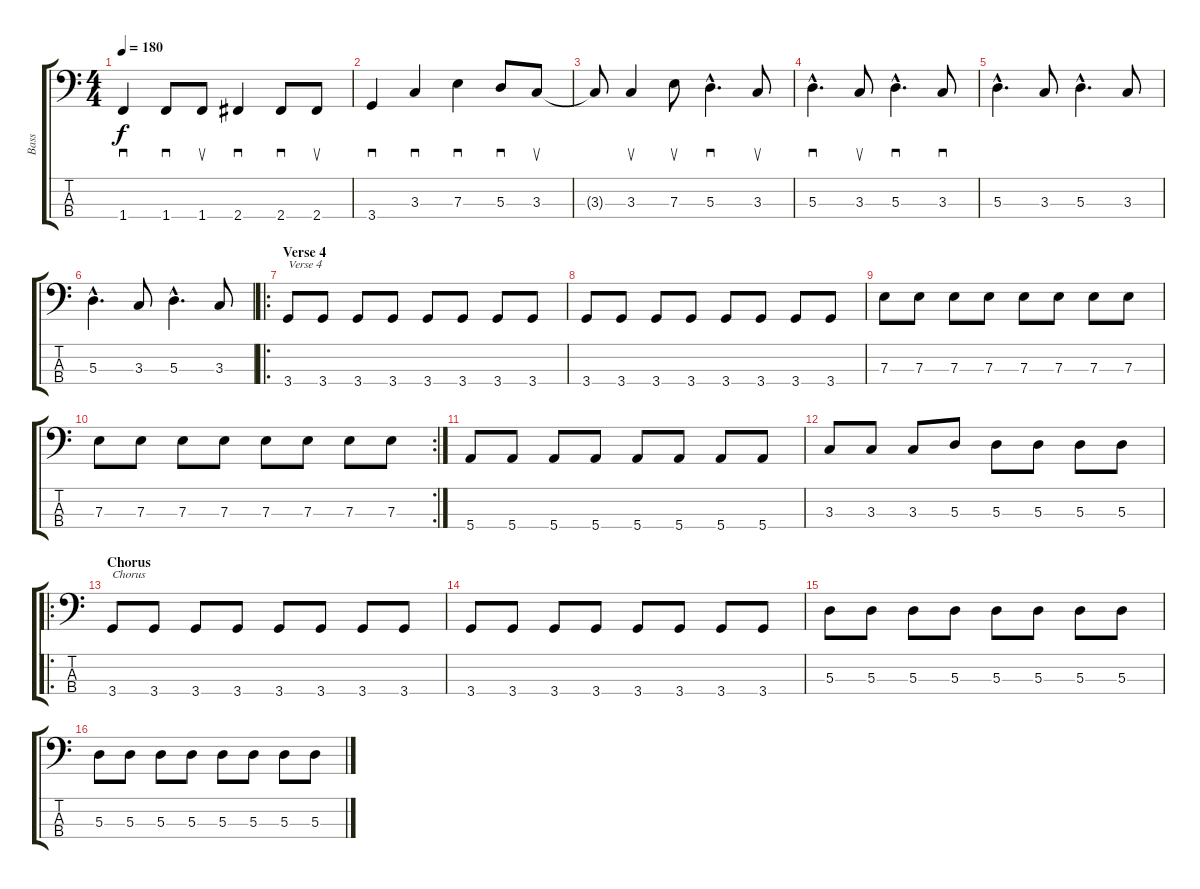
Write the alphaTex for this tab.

\track ("Bass" "Bass") {instrument electricbasspick}
\staff {score tabs}
\tuning (G2 D2 A1 E1) {hide}
\ts (4 4)
\tempo 180
\clef f4
\ks c
1.4.4{sd dy f} 1.4.8{sd} 1.4.8{su} 2.4.4{sd} 2.4.8{sd} 2.4.8{su} |
3.4.4{sd} 3.3.4{sd} 7.3.4{sd} 5.3.8{sd} 3.3.8{su} |
3.3{t}.8 3.3.4{su} 7.3.8{su} 5.3{hac}.4{d sd} 3.3.8{su} |
5.3{hac}.4{d sd} 3.3.8{su} 5.3{hac}.4{d sd} 3.3.8{sd} |
5.3{hac}.4{d} 3.3.8 5.3{hac}.4{d} 3.3.8 |
5.3{hac}.4{d} 3.3.8 5.3{hac}.4{d} 3.3.8 |
\ro
\section ("" "Verse 4")
3.4.8{txt "Verse 4"} 3.4.8 3.4.8 3.4.8 3.4.8 3.4.8 3.4.8 3.4.8 |
3.4.8 3.4.8 3.4.8 3.4.8 3.4.8 3.4.8 3.4.8 3.4.8 |
7.3.8 7.3.8 7.3.8 7.3.8 7.3.8 7.3.8 7.3.8 7.3.8 |
\rc 2
7.3.8 7.3.8 7.3.8 7.3.8 7.3.8 7.3.8 7.3.8 7.3.8 |
5.4.8 5.4.8 5.4.8 5.4.8 5.4.8 5.4.8 5.4.8 5.4.8 |
3.3.8 3.3.8 3.3.8 5.3.8 5.3.8 5.3.8 5.3.8 5.3.8 |
\ro
\section ("" "Chorus")
3.4.8{txt "Chorus"} 3.4.8 3.4.8 3.4.8 3.4.8 3.4.8 3.4.8 3.4.8 |
3.4.8 3.4.8 3.4.8 3.4.8 3.4.8 3.4.8 3.4.8 3.4.8 |
5.3.8 5.3.8 5.3.8 5.3.8 5.3.8 5.3.8 5.3.8 5.3.8 |
5.3.8 5.3.8 5.3.8 5.3.8 5.3.8 5.3.8 5.3.8 5.3.8
